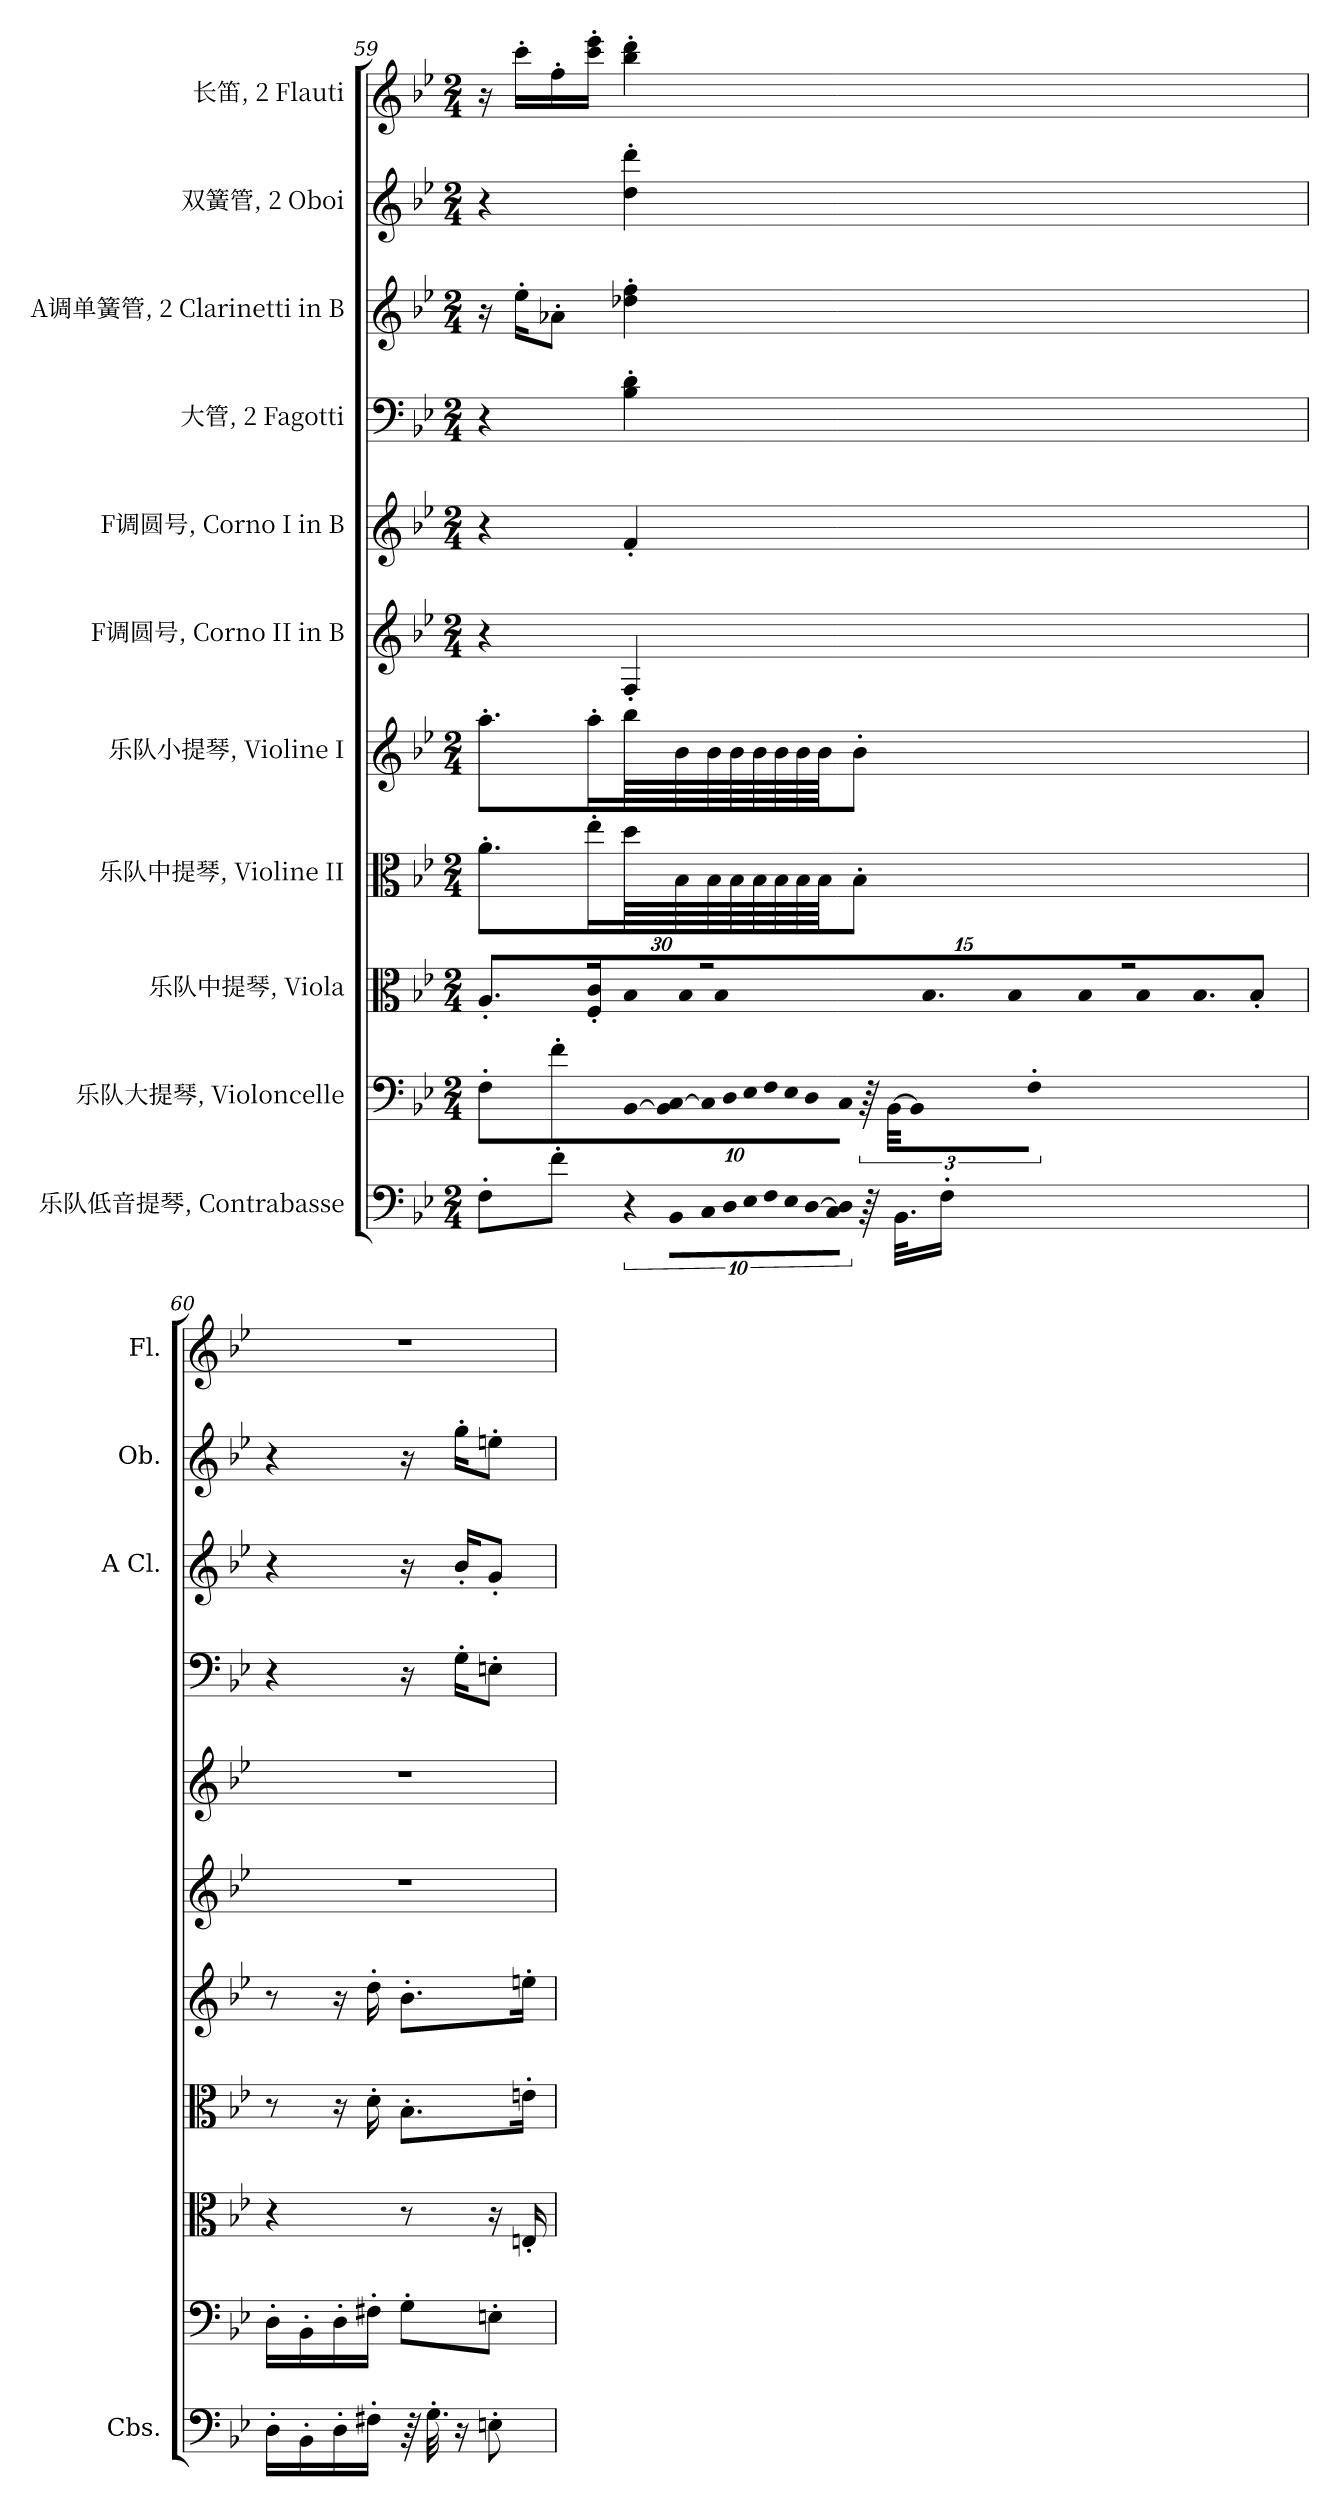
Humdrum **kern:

**kern	**kern	**kern	**kern	**kern	**kern	**kern	**kern	**kern	**kern	**kern
*part11	*part10	*part9	*part8	*part7	*part6	*part5	*part4	*part3	*part2	*part1
*staff11	*staff10	*staff9	*staff8	*staff7	*staff6	*staff5	*staff4	*staff3	*staff2	*staff1
*I"乐队低音提琴, Contrabasse	*I"乐队大提琴, Violoncelle	*I"乐队中提琴, Viola	*I"乐队中提琴, Violine II	*I"乐队小提琴, Violine I	*I"F调圆号, Corno II in B	*I"F调圆号, Corno I in B	*I"大管, 2 Fagotti	*I"A调单簧管, 2 Clarinetti in B	*I"双簧管, 2 Oboi	*I"长笛, 2 Flauti
*I'Cbs.	*	*	*	*	*	*	*	*I'A Cl.	*I'Ob.	*I'Fl.
*clefF4	*clefF4	*clefC3	*clefC3	*clefG2	*clefG2	*clefG2	*clefF4	*clefG2	*clefG2	*clefG2
*ITrd7c12	*	*	*	*	*ITrd4c7	*ITrd4c7	*	*ITrd2c3	*	*
*k[b-e-]	*k[b-e-]	*k[b-e-]	*k[b-e-]	*k[b-e-]	*k[b-e-a-]	*k[b-e-a-]	*k[b-e-]	*k[f#]	*k[b-e-]	*k[b-e-]
*M2/4	*M2/4	*M2/4	*M2/4	*M2/4	*M2/4	*M2/4	*M2/4	*M2/4	*M2/4	*M2/4
*MM44	*MM44	*MM44	*MM44	*MM44	*MM44	*MM44	*MM44	*MM44	*MM44	*MM44
=59	=59	=59	=59	=59	=59	=59	=59	=59	=59	=59
8FF'\L	8F'\L	8.A'/L	8.a'\L	8.aa'\L	4r	4r	4r	16r	4r	16r
.	.	.	.	.	.	.	.	16cc'\KL	.	16ccc'\LL
8F'\J	8f'\	.	.	.	.	.	.	8fn'\J	.	16ff'\
.	.	16F/' 16c/'L	16ee-'\L	16aa'\L	.	.	.	.	.	16ccc\' 16eee-\'JJ
!LO:N:vis=64	!	!	!	!	!	!	!	!	!	!
*	*Xbrackettup	*	*	*	*	*	*	*	*	*
!	!LO:N:vis=64	!	!	!	!	!	!	!	!	!
*	*	*Xbrackettup	*	*	*	*	*	*	*	*
!	!	!LO:N:vis=256%9	!	!	!	!	!	!	!	!
640%9r	[640%9BB-\LLL	960%17B-/LL	64dd\LL	64bb-\LL	4BB-'/	4B-'/	4B-\' 4d\'	4b-X\' 4dd\'	4dd\' 4ddd\'	4bb-\' 4ddd\'
!LO:N:vis=64	!LO:N:vis=64	!	!	!	!	!	!	!	!	!
640%9BBB-\LLLL	640%9BB-\] [640%9C\	.	.	.	.	.	.	.	.	.
.	.	.	64B-\	64b-\	.	.	.	.	.	.
!	!	!LO:N:vis=256%9	!	!	!	!	!	!	!	!
.	.	960%17B-/	.	.	.	.	.	.	.	.
!LO:N:vis=64	!LO:N:vis=64	!	!	!	!	!	!	!	!	!
640%9CC\	640%9C\]	.	.	.	.	.	.	.	.	.
.	.	.	64B-\	64b-\	.	.	.	.	.	.
.	.	1920ryy	.	.	.	.	.	.	.	.
!	!	!LO:N:vis=256%9	!	!	!	!	!	!	!	!
.	.	960%17B-/	.	.	.	.	.	.	.	.
!LO:N:vis=64	!LO:N:vis=64	!	!	!	!	!	!	!	!	!
640%9DD\	640%9D\	.	.	.	.	.	.	.	.	.
.	.	.	64B-\	64b-\	.	.	.	.	.	.
!	!	!LO:N:vis=256.	!	!	!	!	!	!	!	!
.	.	1920%17B-/K	.	.	.	.	.	.	.	.
!LO:N:vis=64	!LO:N:vis=64	!	!	!	!	!	!	!	!	!
640%9EE-\	640%9E-\	.	.	.	.	.	.	.	.	.
!	!	!LO:N:vis=256%9	!	!	!	!	!	!	!	!
.	.	960%17B-/	64B-\	64b-\	.	.	.	.	.	.
!LO:N:vis=64	!LO:N:vis=64	!	!	!	!	!	!	!	!	!
640%9FF\	640%9F\	.	.	.	.	.	.	.	.	.
.	.	.	64B-\	64b-\	.	.	.	.	.	.
!	!	!LO:N:vis=256%9	!	!	!	!	!	!	!	!
.	.	960%17B-/	.	.	.	.	.	.	.	.
!LO:N:vis=64	!LO:N:vis=64	!	!	!	!	!	!	!	!	!
640%9EE-\	640%9E-\	.	.	.	.	.	.	.	.	.
.	.	.	64B-\	64b-\	.	.	.	.	.	.
.	.	1920ryy	.	.	.	.	.	.	.	.
!LO:N:vis=64	!LO:N:vis=64	!LO:N:vis=256%9	!	!	!	!	!	!	!	!
[640%9DD\	640%9D\	960%17B-/	.	.	.	.	.	.	.	.
.	.	.	64B-\JJJ	64b-\JJJ	.	.	.	.	.	.
!LO:N:vis=64	!LO:N:vis=64	!	!	!	!	!	!	!	!	!
640%9CC\ 640%9DD\]JJJJ	640%9C\JJJJ	.	.	.	.	.	.	.	.	.
!	!	!LO:N:vis=256.	!	!	!	!	!	!	!	!
.	.	1920%17B-/JJJK	.	.	.	.	.	.	.	.
.	.	8B-'/J	8B-'\J	8b-'\J	.	.	.	.	.	.
*	*brackettup	*	*	*	*	*	*	*	*	*
64r	96r	.	.	.	.	.	.	.	.	.
.	[48BB-\LLL	.	.	.	.	.	.	.	.	.
32.BBB-\KLL	.	.	.	.	.	.	.	.	.	.
.	32BB-\J]	.	.	.	.	.	.	.	.	.
16FF'\JJ	16F'\JJ	.	.	.	.	.	.	.	.	.
.	.	640ryy	640ryy	640ryy	640ryy	640ryy	640ryy	640ryy	640ryy	640ryy
!!LO:PB:g=z
=60	=60	=60	=60	=60	=60	=60	=60	=60	=60	=60
16DD'\LL	16D'\LL	4r	8r	8r	2r	2r	4r	4r	4r	2r
16BBB-'\	16BB-'\	.	.	.	.	.	.	.	.	.
16DD'\	16D'\	.	16r	16r	.	.	.	.	.	.
16FF#X'\JJ	16F#X'\JJ	.	16d'\	16dd'\	.	.	.	.	.	.
64r	8G'\L	8r	8.B-'\L	8.b-'\L	.	.	16r	16r	16r	.
32.GG'\	.	.	.	.	.	.	.	.	.	.
16r	.	.	.	.	.	.	16G'\KL	16g'/KL	16gg'\KL	.
8EEn'\	8En'\J	16r	.	.	.	.	8En'\J	8e'/J	8een'\J	.
.	.	16En'/	16en'\Jk	16een'\Jk	.	.	.	.	.	.
=	=	=	=	=	=	=	=	=	=	=
*-	*-	*-	*-	*-	*-	*-	*-	*-	*-	*-
